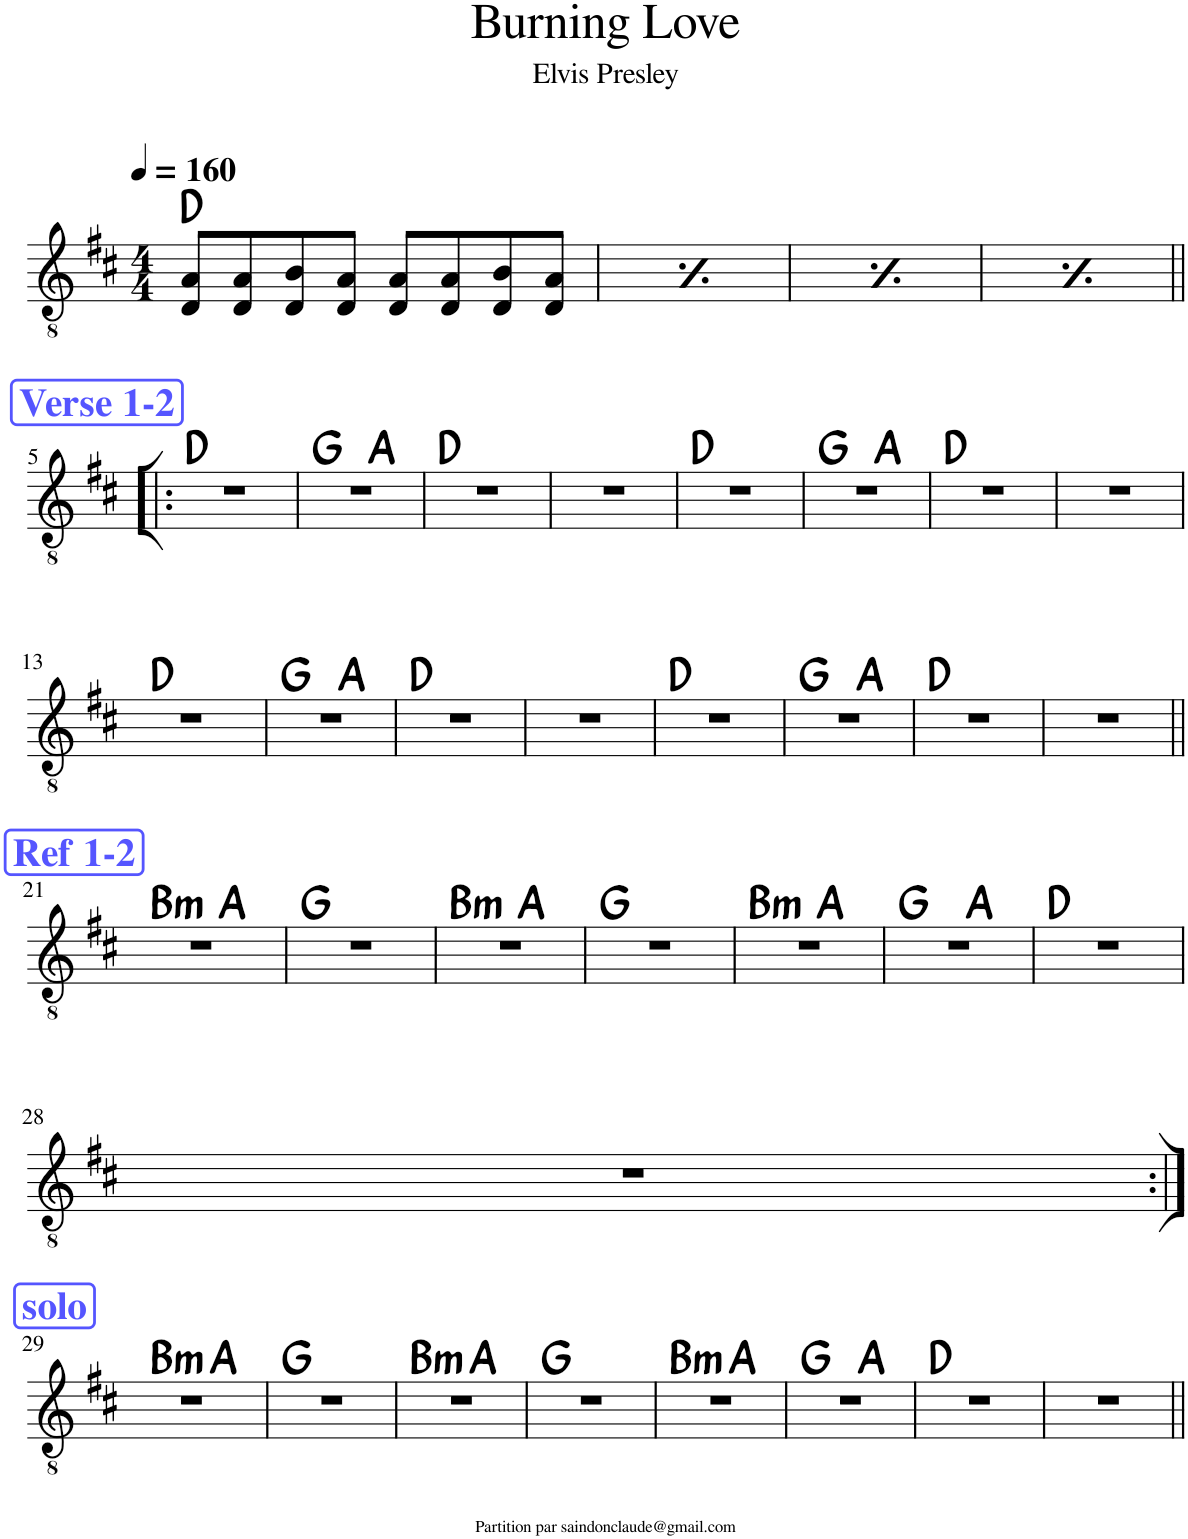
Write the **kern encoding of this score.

**kern	**harte
*part1	*part1
*staff1	*
*I"Classical Guitar	*
*I'Guit.	*
*clefGv2	*
*k[f#c#]	*
*M4/4	*
*MM160	*
=1	=1
8D/ 8A/L	D:maj
8D/ 8A/	.
8D/ 8B/	.
8D/ 8A/J	.
8D/ 8A/L	.
8D/ 8A/	.
8D/ 8B/	.
8D/ 8A/J	.
=2	=2
*MM160	*
8D/ 8A/L	D:maj
8D/ 8A/	.
8D/ 8B/	.
8D/ 8A/J	.
8D/ 8A/L	.
8D/ 8A/	.
8D/ 8B/	.
8D/ 8A/J	.
=3	=3
*MM160	*
8D/ 8A/L	D:maj
8D/ 8A/	.
8D/ 8B/	.
8D/ 8A/J	.
8D/ 8A/L	.
8D/ 8A/	.
8D/ 8B/	.
8D/ 8A/J	.
=4	=4
*MM160	*
8D/ 8A/L	D:maj
8D/ 8A/	.
8D/ 8B/	.
8D/ 8A/J	.
8D/ 8A/L	.
8D/ 8A/	.
8D/ 8B/	.
8D/ 8A/J	.
!!LO:LB:g=z
!!LO:REH:place=s1:a:B:cj:color=#5555FF:fs=14:t=Verse 1-2
=5!|:	=5!|:
1r	D:maj
=6	=6
*^	*
1r	2ryy	G:maj
.	2ryy	A:maj
*v	*v	*
=7	=7
1r	D:maj
=8	=8
1r	.
=9	=9
1r	D:maj
=10	=10
*^	*
1r	2ryy	G:maj
.	2ryy	A:maj
*v	*v	*
=11	=11
1r	D:maj
=12	=12
1r	.
!!LO:LB:g=z
=13	=13
1r	D:maj
=14	=14
*^	*
1r	2ryy	G:maj
.	2ryy	A:maj
*v	*v	*
=15	=15
1r	D:maj
=16	=16
1r	.
=17	=17
1r	D:maj
=18	=18
*^	*
1r	2ryy	G:maj
.	2ryy	A:maj
*v	*v	*
=19	=19
1r	D:maj
=20	=20
1r	.
!!LO:LB:g=z
!!LO:REH:place=s1:a:B:cj:color=#5555FF:fs=14:t=Ref 1-2
=21||	=21||
!	!LO:H:kt=m
*^	*
1r	2ryy	B:min
.	2ryy	A:maj
*v	*v	*
=22	=22
1r	G:maj
=23	=23
!	!LO:H:kt=m
*^	*
1r	2ryy	B:min
.	2ryy	A:maj
*v	*v	*
=24	=24
1r	G:maj
=25	=25
!	!LO:H:kt=m
*^	*
1r	2ryy	B:min
.	2ryy	A:maj
=26	=26	=26
1r	2ryy	G:maj
.	2ryy	A:maj
*v	*v	*
=27	=27
1r	D:maj
!!LO:LB:g=z
=28	=28
1r	.
!!LO:LB:g=z
!!LO:REH:place=s1:a:B:cj:color=#5555FF:fs=14:t=solo
=29:|!	=29:|!
!	!LO:H:kt=m
*^	*
1r	2ryy	B:min
.	2ryy	A:maj
*v	*v	*
=30	=30
1r	G:maj
=31	=31
!	!LO:H:kt=m
*^	*
1r	2ryy	B:min
.	2ryy	A:maj
*v	*v	*
=32	=32
1r	G:maj
=33	=33
!	!LO:H:kt=m
*^	*
1r	2ryy	B:min
.	2ryy	A:maj
=34	=34	=34
1r	2ryy	G:maj
.	2ryy	A:maj
*v	*v	*
=35	=35
1r	D:maj
=36	=36
1r	.
=||	=||
*-	*-
